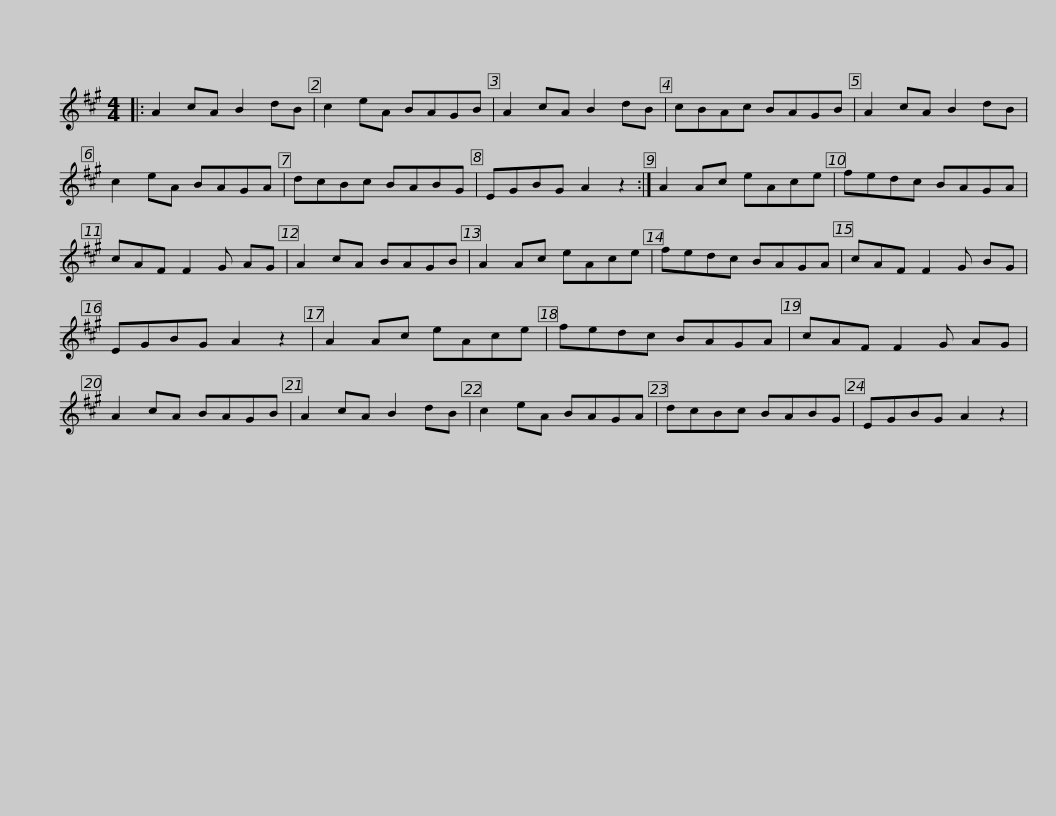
X:1
L:1/8
M:4/4
I:linebreak $
K:A
V:1 treble
V:1
|: A2 cA B2 dB | c2 eA BAGB | A2 cA B2 dB | cBAc BAGB | A2 cA B2 dB | %5
 c2 eA BAGA |$ dcBc BABG | EGBG A2 z2 :| A2 Ac eAce | fedc BAGA | %10
 cAF F2 G AG | A2 cA BAGB |$ A2 Ac eAce | fedc BAGA | cAF F2 G BG | %15
 EGBG A2 z2 | A2 Ac eAce | fedc BAGA |$ cAF F2 G AG | A2 cA BAGB | %20
 A2 cA B2 dB | c2 eA BAGA | dcBc BABG | EGBG A2 z2 | %24
